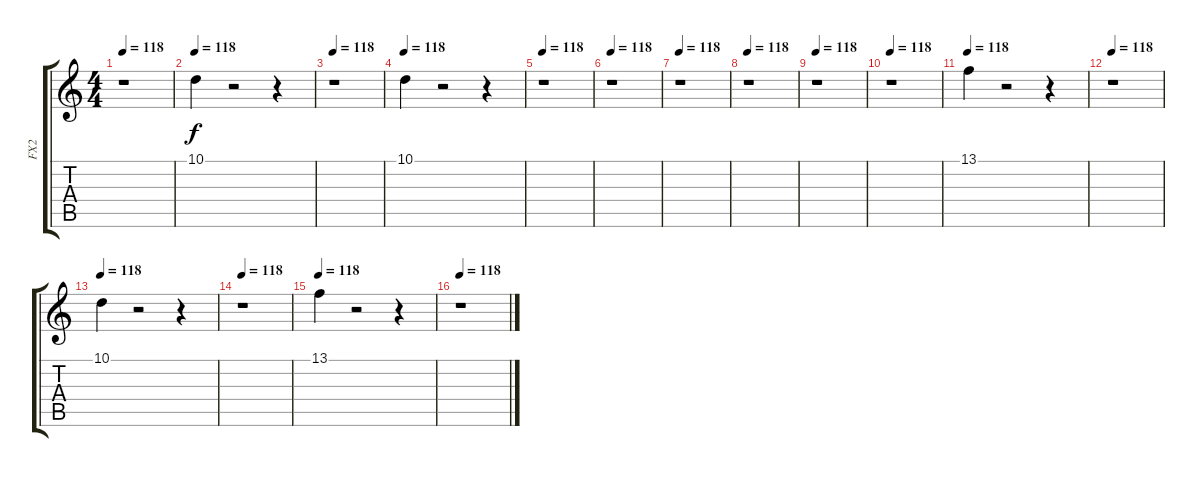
\track ("FX2" "FX2") {instrument tinklebell}
\staff {score tabs}
\tuning (E4 B3 G3 D3 A2 D2) {hide}
\ts (4 4)
\tempo 118
\clef g2
\ks c
r.1{dy f} |
\tempo 118
10.1.4 r.2 r.4 |
\tempo 118
r.1 |
\tempo 118
10.1.4 r.2 r.4 |
\tempo 118
r.1 |
\tempo 118
r.1 |
\tempo 118
r.1 |
\tempo 118
r.1 |
\tempo 118
r.1 |
\tempo 118
r.1 |
\tempo 118
13.1.4 r.2 r.4 |
\tempo 118
r.1 |
\tempo 118
10.1.4 r.2 r.4 |
\tempo 118
r.1 |
\tempo 118
13.1.4 r.2 r.4 |
\tempo 118
r.1
